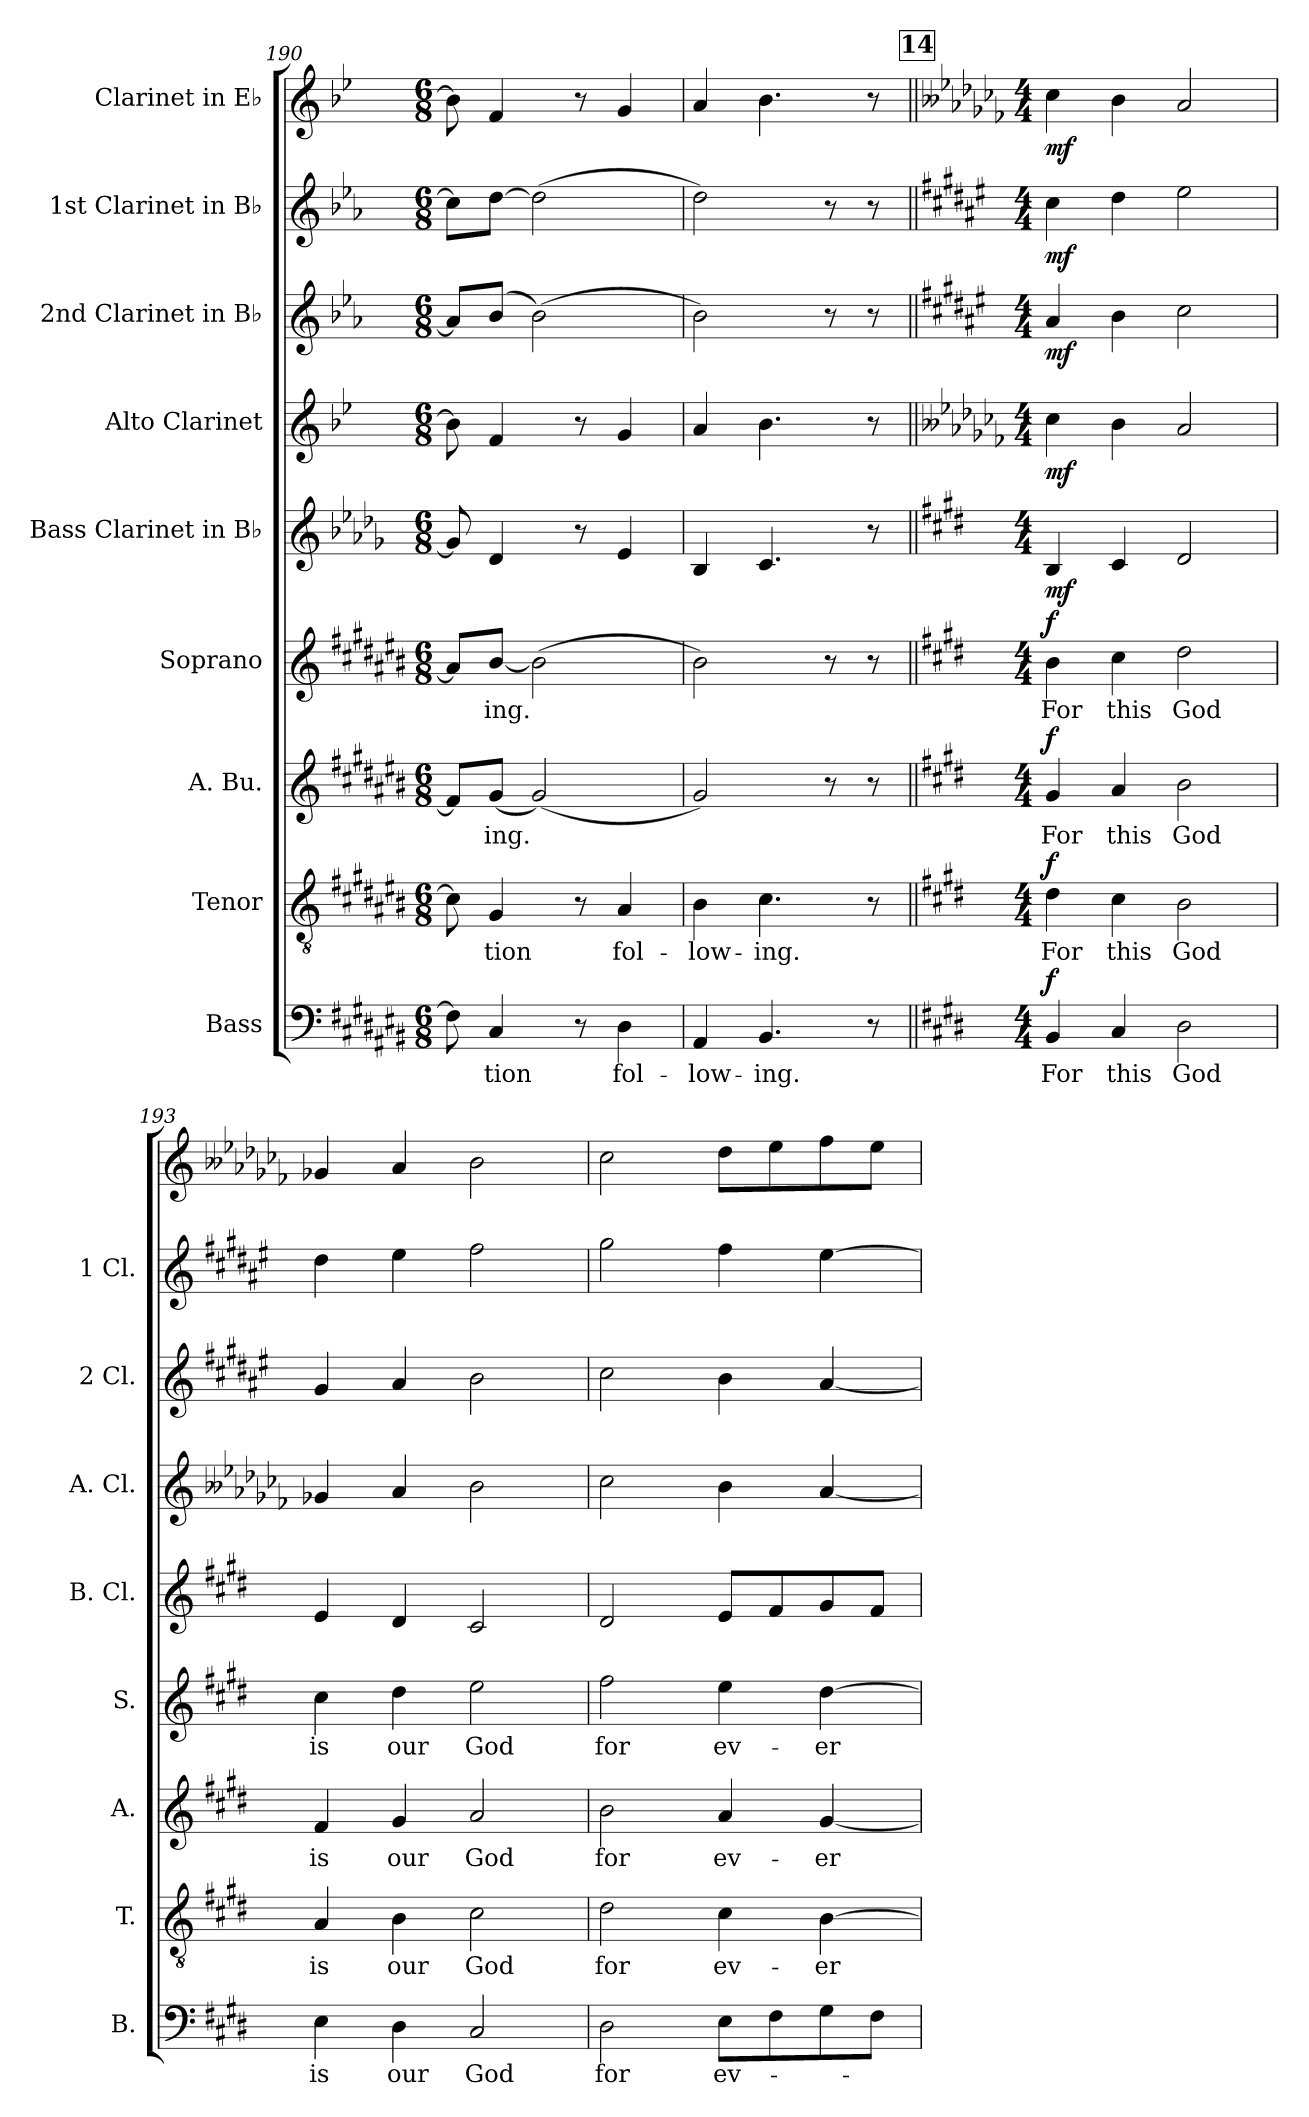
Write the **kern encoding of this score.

**kern	**text	**dynam	**kern	**text	**dynam	**kern	**text	**dynam	**kern	**text	**dynam	**kern	**dynam	**kern	**dynam	**kern	**dynam	**kern	**dynam	**kern	**dynam
*part9	*part9	*part9	*part8	*part8	*part8	*part7	*part7	*part7	*part6	*part6	*part6	*part5	*part5	*part4	*part4	*part3	*part3	*part2	*part2	*part1	*part1
*staff9	*staff9	*staff9	*staff8	*staff8	*staff8	*staff7	*staff7	*staff7	*staff6	*staff6	*staff6	*staff5	*staff5	*staff4	*staff4	*staff3	*staff3	*staff2	*staff2	*staff1	*staff1
*I"Bass	*	*	*I"Tenor	*	*	*I"A. Bu.	*	*	*I"Soprano	*	*	*I"Bass Clarinet in B♭	*	*I"Alto Clarinet	*	*I"2nd Clarinet in B♭	*	*I"1st Clarinet in B♭	*	*I"Clarinet in E♭	*
*I'B.	*	*	*I'T.	*	*	*I'A.	*	*	*I'S.	*	*	*I'B. Cl.	*	*I'A. Cl.	*	*I'2 Cl.	*	*I'1 Cl.	*	*	*
*clefF4	*	*	*clefGv2	*	*	*clefG2	*	*	*clefG2	*	*	*clefG2	*	*clefG2	*	*clefG2	*	*clefG2	*	*clefG2	*
*	*	*	*	*	*	*	*	*	*	*	*	*ITrd8c14	*	*ITrd5c9	*	*ITrd1c2	*	*ITrd1c2	*	*ITrd-2c-3	*
*k[f#c#g#d#a#e#b#]	*	*	*k[f#c#g#d#a#e#b#]	*	*	*k[f#c#g#d#a#e#b#]	*	*	*k[f#c#g#d#a#e#b#]	*	*	*k[b-e-a-d-g-]	*	*k[b-e-a-d-g-]	*	*k[b-e-a-d-g-]	*	*k[b-e-a-d-g-]	*	*k[b-e-a-d-g-]	*
*M6/8	*	*	*M6/8	*	*	*M6/8	*	*	*M6/8	*	*	*M6/8	*	*M6/8	*	*M6/8	*	*M6/8	*	*M6/8	*
=190	=190	=190	=190	=190	=190	=190	=190	=190	=190	=190	=190	=190	=190	=190	=190	=190	=190	=190	=190	=190	=190
8F#\]	.	.	8c#\]	.	.	8f#/L]	.	.	8a#/L]	.	.	8G-/]	.	8d-\]	.	8g-/L]	.	8b-\L]	.	8dd-\]	.
!	!LO:LY:b	!	!	!LO:LY:b	!	!	!LO:LY:b	!	!	!LO:LY:b	!	!	!	!	!	!	!	!	!	!	!
4C#/	-tion	.	4G#/	-tion	.	(8g#/J	-ing.	.	[8b#/J	-ing.	.	4D-/	.	4A-/	.	(8a-/J	.	[8cc\J	.	4a-/	.
.	.	.	.	.	.	(2g#/)	.	.	(2b#\]	.	.	.	.	.	.	(2a-\)	.	(2cc\]	.	.	.
8r	.	.	8r	.	.	.	.	.	.	.	.	8r	.	8r	.	.	.	.	.	8r	.
!	!LO:LY:b	!	!	!LO:LY:b	!	!	!	!	!	!	!	!	!	!	!	!	!	!	!	!	!
4D#\	fol-	.	4A#/	fol-	.	.	.	.	.	.	.	4E-/	.	4B-/	.	.	.	.	.	4b-/	.
!!LO:PB:g=z
=191	=191	=191	=191	=191	=191	=191	=191	=191	=191	=191	=191	=191	=191	=191	=191	=191	=191	=191	=191	=191	=191
!	!LO:LY:b	!	!	!LO:LY:b	!	!	!	!	!	!	!	!	!	!	!	!	!	!	!	!	!
4AA#/	-low-	.	4B#\	-low-	.	2g#/)	.	.	2b#\)	.	.	4BB-/	.	4c/	.	2a-\)	.	2cc\)	.	4cc/	.
!	!LO:LY:b	!	!	!LO:LY:b	!	!	!	!	!	!	!	!	!	!	!	!	!	!	!	!	!
4.BB#/	-ing.	.	4.c#\	-ing.	.	.	.	.	.	.	.	4.C/	.	4.d-\	.	.	.	.	.	4.dd-\	.
.	.	.	.	.	.	8r	.	.	8r	.	.	.	.	.	.	8r	.	8r	.	.	.
8r	.	.	8r	.	.	8r	.	.	8r	.	.	8r	.	8r	.	8r	.	8r	.	8r	.
!!LO:REH:place=s1:a:B:fs=14:t=14
=192||	=192||	=192||	=192||	=192||	=192||	=192||	=192||	=192||	=192||	=192||	=192||	=192||	=192||	=192||	=192||	=192||	=192||	=192||	=192||	=192||	=192||
*k[f#c#g#d#]	*	*	*k[f#c#g#d#]	*	*	*k[f#c#g#d#]	*	*	*k[f#c#g#d#]	*	*	*k[f#c#g#d#]	*	*k[b--e-a-d-g-c-f-]	*	*k[f#c#g#d#]	*	*k[f#c#g#d#]	*	*k[b--e-a-d-g-c-f-]	*
*M4/4	*	*	*M4/4	*	*	*M4/4	*	*	*M4/4	*	*	*M4/4	*	*M4/4	*	*M4/4	*	*M4/4	*	*M4/4	*
!	!LO:LY:b	!LO:DY:b	!	!LO:LY:b	!LO:DY:b	!	!LO:LY:b	!LO:DY:b	!	!LO:LY:b	!LO:DY:b	!	!LO:DY:b	!	!LO:DY:b	!	!LO:DY:b	!	!LO:DY:b	!	!LO:DY:b
4BB/	For	f	4d#\	For	f	4g#/	For	f	4b\	For	f	4BB/	mf	4e-\	mf	4g#/	mf	4b\	mf	4ee-\	mf
!	!LO:LY:b	!	!	!LO:LY:b	!	!	!LO:LY:b	!	!	!LO:LY:b	!	!	!	!	!	!	!	!	!	!	!
4C#/	this	.	4c#\	this	.	4a/	this	.	4cc#\	this	.	4C#/	.	4d-\	.	4a\	.	4cc#\	.	4dd-\	.
!	!LO:LY:b	!	!	!LO:LY:b	!	!	!LO:LY:b	!	!	!LO:LY:b	!	!	!	!	!	!	!	!	!	!	!
2D#\	God	.	2B\	God	.	2b\	God	.	2dd#\	God	.	2D#/	.	2c-/	.	2b\	.	2dd#\	.	2cc-/	.
=193	=193	=193	=193	=193	=193	=193	=193	=193	=193	=193	=193	=193	=193	=193	=193	=193	=193	=193	=193	=193	=193
!	!LO:LY:b	!	!	!LO:LY:b	!	!	!LO:LY:b	!	!	!LO:LY:b	!	!	!	!	!	!	!	!	!	!	!
4E\	is	.	4A/	is	.	4f#/	is	.	4cc#\	is	.	4E/	.	4B--/	.	4f#/	.	4cc#\	.	4b--/	.
!	!LO:LY:b	!	!	!LO:LY:b	!	!	!LO:LY:b	!	!	!LO:LY:b	!	!	!	!	!	!	!	!	!	!	!
4D#\	our	.	4B\	our	.	4g#/	our	.	4dd#\	our	.	4D#/	.	4c-/	.	4g#/	.	4dd#\	.	4cc-/	.
!	!LO:LY:b	!	!	!LO:LY:b	!	!	!LO:LY:b	!	!	!LO:LY:b	!	!	!	!	!	!	!	!	!	!	!
2C#/	God	.	2c#\	God	.	2a/	God	.	2ee\	God	.	2C#/	.	2d-\	.	2a\	.	2ee\	.	2dd-\	.
=194	=194	=194	=194	=194	=194	=194	=194	=194	=194	=194	=194	=194	=194	=194	=194	=194	=194	=194	=194	=194	=194
!	!LO:LY:b	!	!	!LO:LY:b	!	!	!LO:LY:b	!	!	!LO:LY:b	!	!	!	!	!	!	!	!	!	!	!
2D#\	for	.	2d#\	for	.	2b\	for	.	2ff#\	for	.	2D#/	.	2e-\	.	2b\	.	2ff#\	.	2ee-\	.
!	!LO:LY:b	!	!	!LO:LY:b	!	!	!LO:LY:b	!	!	!LO:LY:b	!	!	!	!	!	!	!	!	!	!	!
8E\L	ev-	.	4c#\	ev-	.	4a/	ev-	.	4ee\	ev-	.	8E/L	.	4d-\	.	4a\	.	4ee\	.	8ff-\L	.
8F#\	.	.	.	.	.	.	.	.	.	.	.	8F#/	.	.	.	.	.	.	.	8gg-\	.
!	!	!	!	!LO:LY:b	!	!	!LO:LY:b	!	!	!LO:LY:b	!	!	!	!	!	!	!	!	!	!	!
8G#\	.	.	[4B\	-er	.	[4g#/	-er	.	[4dd#\	-er	.	8G#/	.	[4c-/	.	[4g#/	.	[4dd#\	.	8aa-\	.
8F#\J	.	.	.	.	.	.	.	.	.	.	.	8F#/J	.	.	.	.	.	.	.	8gg-\J	.
=	=	=	=	=	=	=	=	=	=	=	=	=	=	=	=	=	=	=	=	=	=
*-	*-	*-	*-	*-	*-	*-	*-	*-	*-	*-	*-	*-	*-	*-	*-	*-	*-	*-	*-	*-	*-
